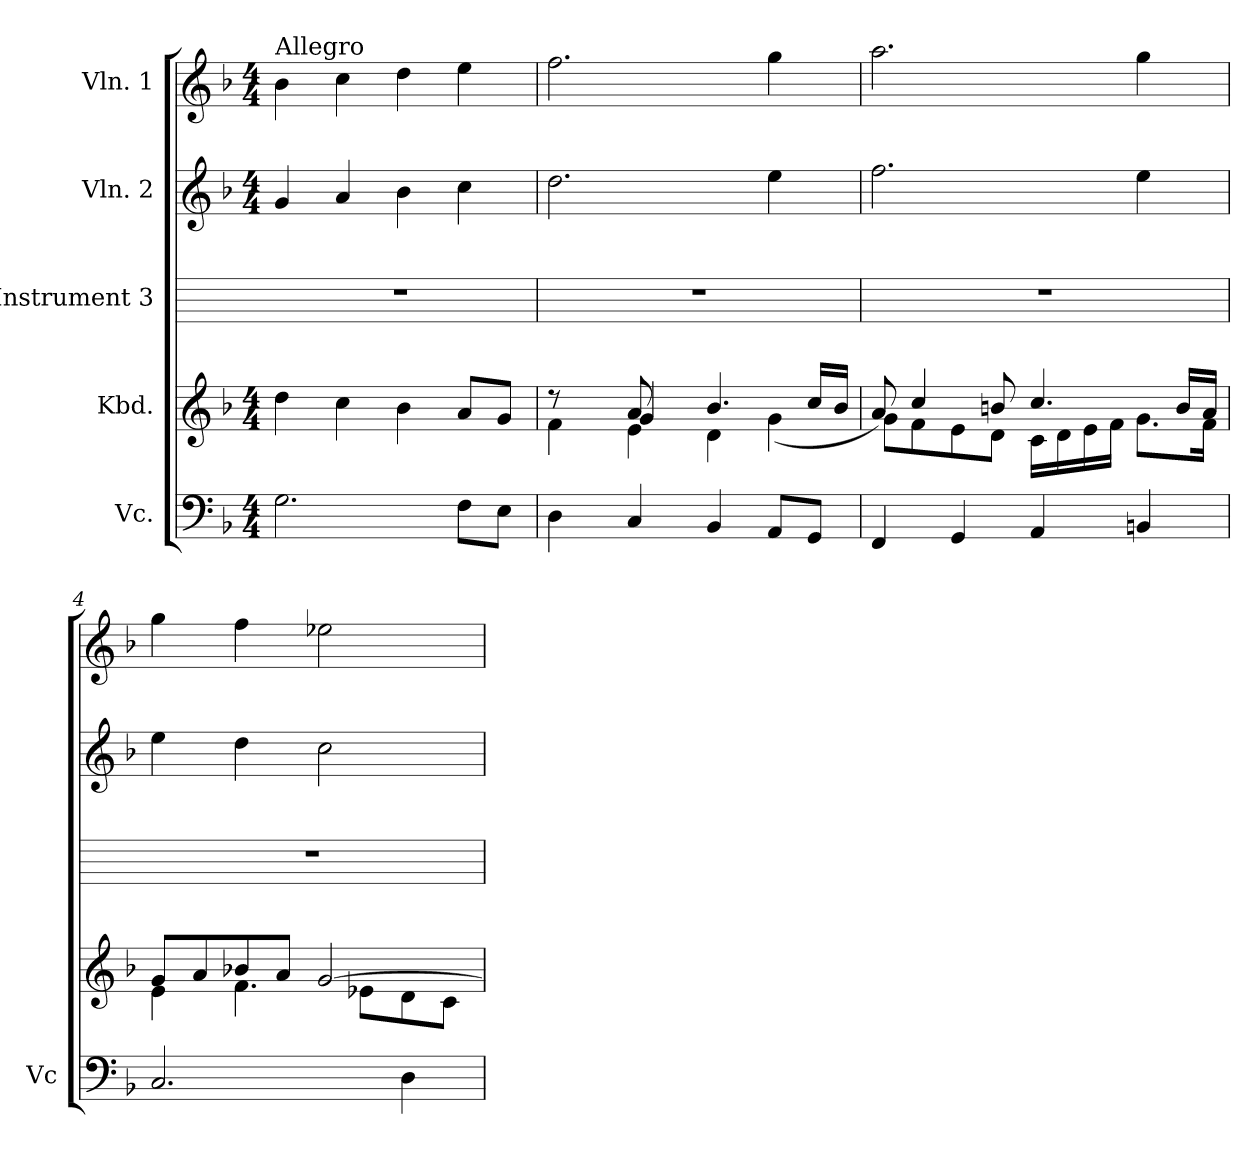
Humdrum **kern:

**kern	**kern	**kern	**kern	**kern
*part5	*part4	*part3	*part2	*part1
*staff5	*staff4	*staff3	*staff2	*staff1
*I"Vc.	*I"Kbd.	*I"Instrument 3	*I"Vln. 2	*I"Vln. 1
*I'Vc	*	*	*	*
!!LO:PB:g=z
*stria5	*stria5	*stria5	*stria5	*stria5
*clefF4	*clefG2	*	*clefG2	*clefG2
*k[b-]	*k[b-]	*	*k[b-]	*k[b-]
*F:	*F:	*	*F:	*F:
*M4/4	*M4/4	*	*M4/4	*M4/4
*MM88	*MM88	*MM88	*MM88	*MM88
=1	=1	=1	=1	=1
!	!	!	!	!LO:TX:a:t=Allegro
2.G\	4dd\	1r	4g/	4b-\
.	4cc\	.	4a/	4cc\
.	4b-\	.	4b-\	4dd\
8F\L	8a/L	.	4cc\	4ee\
8E\J	8g/J	.	.	.
=2	=2	=2	=2	=2
*	*^	*	*	*
*	*	*^	*	*	*
4D\	8rdd	4f\	4ryy	1r	2.dd\	2.ff\
.	8ryy	.	.	.	.	.
4C/	8a/	4e\	4g/	.	.	.
.	8ryy	.	.	.	.	.
4BB-/	4.b-/	4d\	2ryy	.	.	.
8AA/L	.	(<4g\	.	.	4ee\	4gg\
8GG/J	16cc/L	.	.	.	.	.
.	16b-/J	.	.	.	.	.
*	*	*v	*v	*	*	*
=3	=3	=3	=3	=3	=3
4FF/	8a/)	8g\L	1r	2.ff\	2.aa\
.	4cc/	8f\	.	.	.
4GG/	.	8e\	.	.	.
.	8bn/	8d\J	.	.	.
4AA/	4.cc/	16c\L	.	.	.
.	.	16d\	.	.	.
.	.	16e\	.	.	.
.	.	16f\J	.	.	.
4BBn/	.	8.g\L	.	4ee\	4gg\
.	16b/L	.	.	.	.
.	16a/J	16f\J	.	.	.
=4	=4	=4	=4	=4	=4
2.C/	8g/L	4e\	1r	4ee\	4gg\
.	8a/	.	.	.	.
.	8b-X/	4.f\	.	4dd\	4ff\
.	8a/J	.	.	.	.
.	[>2g/	.	.	2cc\	2ee-X\
.	.	8e-X\L	.	.	.
4D\	.	8d\	.	.	.
.	.	8c\J	.	.	.
*	*v	*v	*	*	*
=	=	=	=	=
*-	*-	*-	*-	*-
